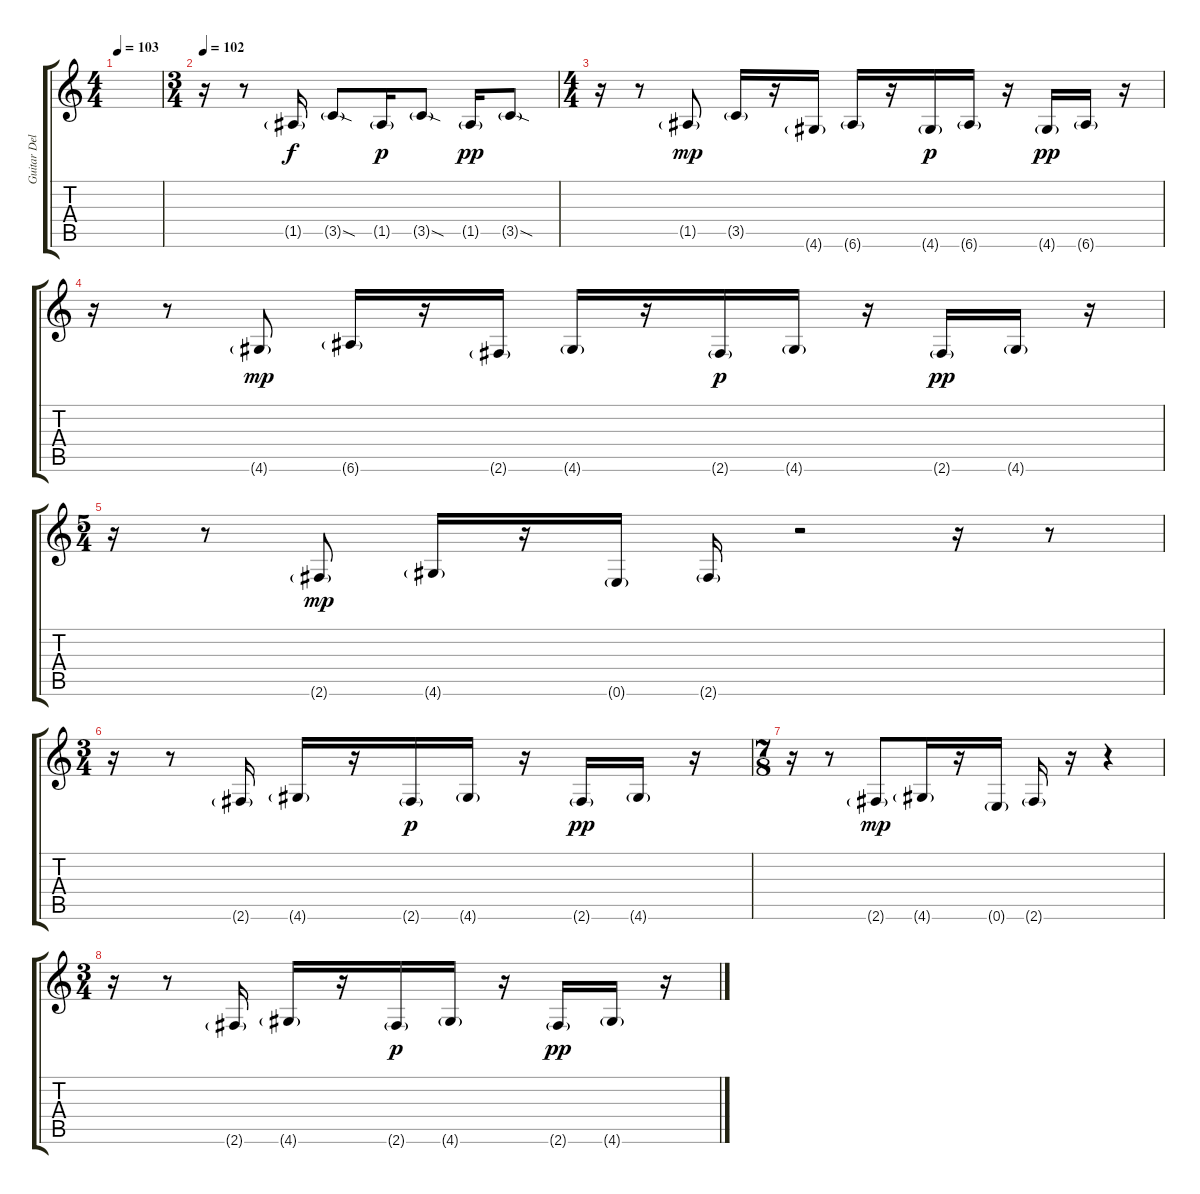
\track ("Guitar Delay" "Guitar Del") {instrument overdrivenguitar}
\staff {score tabs}
\tuning (E4 B3 G3 D3 A2 E2) {hide}
\ts (4 4)
\tempo 103
\clef g2
\ks c
|
\ts (3 4)
\tempo 102
r.16 r.8 1.5{g}.16 3.5{sod g}.8 1.5{g}.16{dy p} 3.5{sod g}.8 1.5{g}.16{dy pp} 3.5{sod g}.8 |
\ts (4 4)
r.16 r.8 1.5{g}.8{dy mp} 3.5{g}.16 r.16 4.6{g}.16 6.6{g}.16 r.16 4.6{g}.16{dy p} 6.6{g}.16 r.16 4.6{g}.16{dy pp} 6.6{g}.16 r.16 |
r.16 r.8 4.6{g}.8{dy mp} 6.6{g}.16 r.16 2.6{g}.16 4.6{g}.16 r.16 2.6{g}.16{dy p} 4.6{g}.16 r.16 2.6{g}.16{dy pp} 4.6{g}.16 r.16 |
\ts (5 4)
r.16 r.8 2.6{g}.8{dy mp} 4.6{g}.16 r.16 0.6{g}.16 2.6{g}.16 r.2 r.16 r.8 |
\ts (3 4)
r.16 r.8 2.6{g}.16 4.6{g}.16 r.16 2.6{g}.16{dy p} 4.6{g}.16 r.16 2.6{g}.16{dy pp} 4.6{g}.16 r.16 |
\ts (7 8)
r.16 r.8 2.6{g}.8{dy mp} 4.6{g}.16 r.16 0.6{g}.16 2.6{g}.16 r.16 r.4 |
\ts (3 4)
r.16 r.8 2.6{g}.16 4.6{g}.16 r.16 2.6{g}.16{dy p} 4.6{g}.16 r.16 2.6{g}.16{dy pp} 4.6{g}.16 r.16
